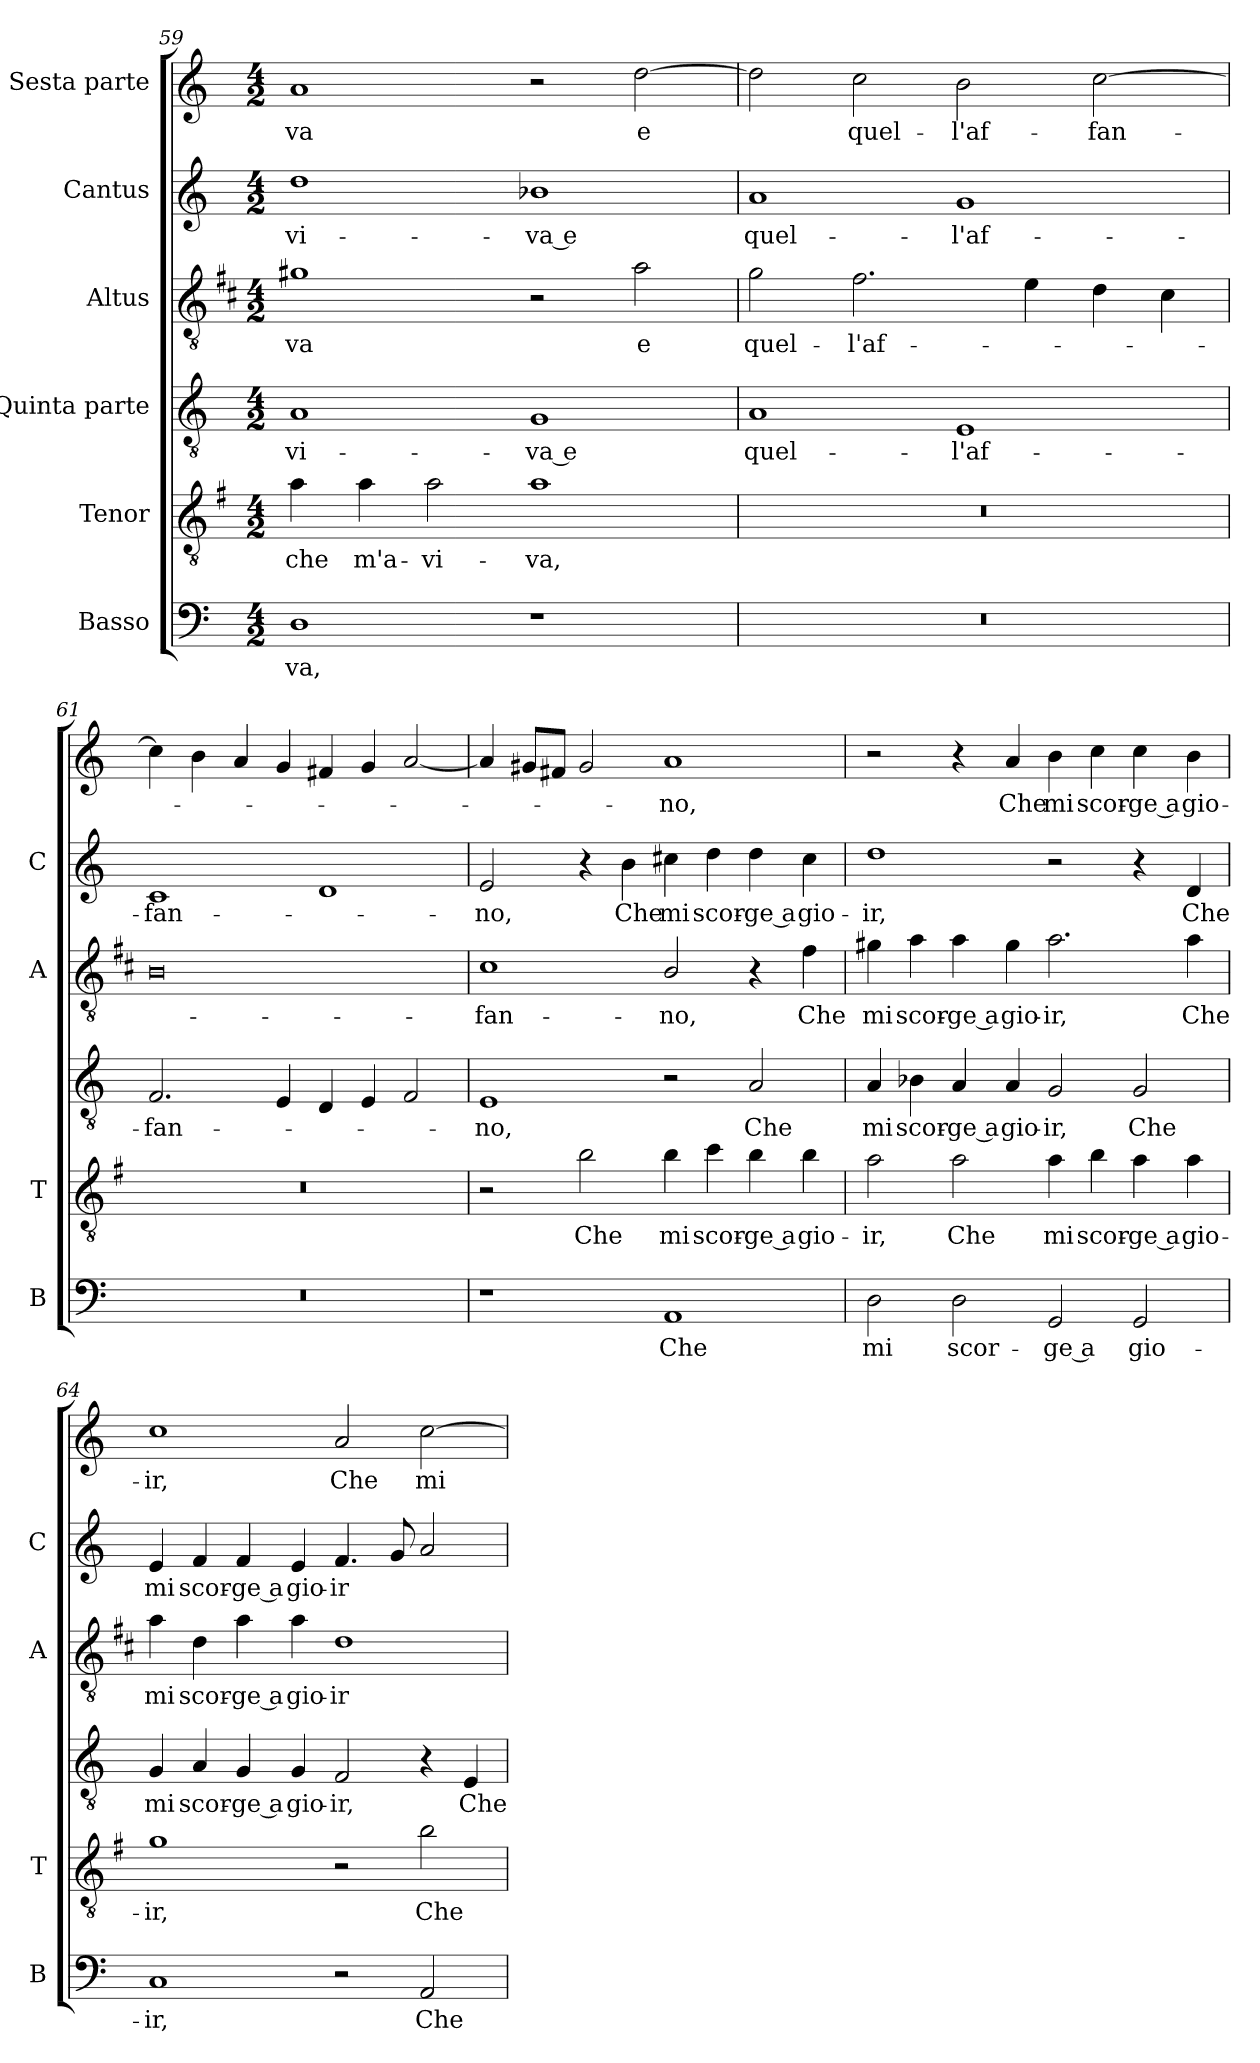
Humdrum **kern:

**kern	**text	**kern	**text	**kern	**text	**kern	**text	**kern	**text	**kern	**text
*part6	*part6	*part5	*part5	*part4	*part4	*part3	*part3	*part2	*part2	*part1	*part1
*staff6	*staff6	*staff5	*staff5	*staff4	*staff4	*staff3	*staff3	*staff2	*staff2	*staff1	*staff1
*I"Basso	*	*I"Tenor	*	*I"Quinta parte	*	*I"Altus	*	*I"Cantus	*	*I"Sesta parte	*
*I'B	*	*I'T	*	*	*	*I'A	*	*I'C	*	*	*
!!LO:LB:g=z
*clefF4	*	*clefGv2	*	*clefGv2	*	*clefGv2	*	*clefG2	*	*clefG2	*
*	*	*ITrd4c7	*	*	*	*ITrd1c2	*	*	*	*	*
*k[]	*	*k[]	*	*k[]	*	*k[]	*	*k[]	*	*k[]	*
*C:	*	*C:	*	*C:	*	*C:	*	*C:	*	*C:	*
*M4/2	*	*M4/2	*	*M4/2	*	*M4/2	*	*M4/2	*	*M4/2	*
=59	=59	=59	=59	=59	=59	=59	=59	=59	=59	=59	=59
!	!LO:LY:b	!	!LO:LY:b	!	!LO:LY:b	!	!LO:LY:b	!	!LO:LY:b	!	!LO:LY:b
1D	-va,	4d\	che	1A	-vi-	1f#X	-va	1dd	-vi-	1a	-va
!	!	!	!LO:LY:b	!	!	!	!	!	!	!	!
.	.	4d\	m'a-	.	.	.	.	.	.	.	.
!	!	!	!LO:LY:b	!	!	!	!	!	!	!	!
.	.	2d\	-vi-	.	.	.	.	.	.	.	.
!	!	!	!LO:LY:b	!	!LO:LY:b	!	!	!	!LO:LY:b	!	!
1r	.	1d	-va,	1G	-va e	2r	.	1b-X	-va e	2r	.
!	!	!	!	!	!	!	!LO:LY:b	!	!	!	!LO:LY:b
.	.	.	.	.	.	2g\	e	.	.	[2dd\	e
=60	=60	=60	=60	=60	=60	=60	=60	=60	=60	=60	=60
!	!	!	!	!	!LO:LY:b	!	!LO:LY:b	!	!LO:LY:b	!	!
0r	.	0r	.	1A	quel-	2f\	quel-	1a	quel-	2dd\]	.
!	!	!	!	!	!	!	!LO:LY:b	!	!	!	!LO:LY:b
.	.	.	.	.	.	2.e\	-l'af-	.	.	2cc\	quel-
!	!	!	!	!	!LO:LY:b	!	!	!	!LO:LY:b	!	!LO:LY:b
.	.	.	.	1E	-l'af-	.	.	1g	-l'af-	2b\	-l'af-
.	.	.	.	.	.	4d\	.	.	.	.	.
!	!	!	!	!	!	!	!	!	!	!	!LO:LY:b
.	.	.	.	.	.	4c\	.	.	.	[2cc\	-fan-
.	.	.	.	.	.	4B\	.	.	.	.	.
=61	=61	=61	=61	=61	=61	=61	=61	=61	=61	=61	=61
!	!	!	!	!	!LO:LY:b	!	!	!	!LO:LY:b	!	!
0r	.	0r	.	2.F/	-fan-	0A	.	1c	-fan-	4cc\]	.
.	.	.	.	.	.	.	.	.	.	4b\	.
.	.	.	.	.	.	.	.	.	.	4a/	.
.	.	.	.	4E/	.	.	.	.	.	4g/	.
.	.	.	.	4D/	.	.	.	1d	.	4f#X/	.
.	.	.	.	4E/	.	.	.	.	.	4g/	.
.	.	.	.	2F/	.	.	.	.	.	[2a/	.
=62	=62	=62	=62	=62	=62	=62	=62	=62	=62	=62	=62
!	!	!	!	!	!LO:LY:b	!	!LO:LY:b	!	!LO:LY:b	!	!
1r	.	2r	.	1E	-no,	1B	-fan-	2e/	-no,	4a/]	.
.	.	.	.	.	.	.	.	.	.	8g#X/L	.
.	.	.	.	.	.	.	.	.	.	8f#X/J	.
!	!	!	!LO:LY:b	!	!	!	!	!	!	!	!
.	.	2e\	Che	.	.	.	.	4r	.	2g#/	.
!	!	!	!	!	!	!	!	!	!LO:LY:b	!	!
.	.	.	.	.	.	.	.	4b\	Che	.	.
!	!LO:LY:b	!	!LO:LY:b	!	!	!	!LO:LY:b	!	!LO:LY:b	!	!LO:LY:b
1AA	Che	4e\	mi	2r	.	2A/	-no,	4cc#X\	mi	1a	-no,
!	!	!	!LO:LY:b	!	!	!	!	!	!LO:LY:b	!	!
.	.	4f\	scor-	.	.	.	.	4dd\	scor-	.	.
!	!	!	!LO:LY:b	!	!LO:LY:b	!	!	!	!LO:LY:b	!	!
.	.	4e\	-ge a	2A/	Che	4r	.	4dd\	-ge a	.	.
!	!	!	!LO:LY:b	!	!	!	!LO:LY:b	!	!LO:LY:b	!	!
.	.	4e\	gio-	.	.	4e\	Che	4cc#\	gio-	.	.
=63	=63	=63	=63	=63	=63	=63	=63	=63	=63	=63	=63
!	!LO:LY:b	!	!LO:LY:b	!	!LO:LY:b	!	!LO:LY:b	!	!LO:LY:b	!	!
2D\	mi	2d\	-ir,	4A/	mi	4f#X\	mi	1dd	-ir,	2r	.
!	!	!	!	!	!LO:LY:b	!	!LO:LY:b	!	!	!	!
.	.	.	.	4B-X\	scor-	4g\	scor-	.	.	.	.
!	!LO:LY:b	!	!LO:LY:b	!	!LO:LY:b	!	!LO:LY:b	!	!	!	!
2D\	scor-	2d\	Che	4A/	-ge a	4g\	-ge a	.	.	4r	.
!	!	!	!	!	!LO:LY:b	!	!LO:LY:b	!	!	!	!LO:LY:b
.	.	.	.	4A/	gio-	4f#\	gio-	.	.	4a/	Che
!	!LO:LY:b	!	!LO:LY:b	!	!LO:LY:b	!	!LO:LY:b	!	!	!	!LO:LY:b
2GG/	-ge a	4d\	mi	2G/	-ir,	2.g\	-ir,	2r	.	4b\	mi
!	!	!	!LO:LY:b	!	!	!	!	!	!	!	!LO:LY:b
.	.	4e\	scor-	.	.	.	.	.	.	4cc\	scor-
!	!LO:LY:b	!	!LO:LY:b	!	!LO:LY:b	!	!	!	!	!	!LO:LY:b
2GG/	gio-	4d\	-ge a	2G/	Che	.	.	4r	.	4cc\	-ge a
!	!	!	!LO:LY:b	!	!	!	!LO:LY:b	!	!LO:LY:b	!	!LO:LY:b
.	.	4d\	gio-	.	.	4g\	Che	4d/	Che	4b\	gio-
!!LO:PB:g=z
=64	=64	=64	=64	=64	=64	=64	=64	=64	=64	=64	=64
!	!LO:LY:b	!	!LO:LY:b	!	!LO:LY:b	!	!LO:LY:b	!	!LO:LY:b	!	!LO:LY:b
1C	-ir,	1c	-ir,	4G/	mi	4g\	mi	4e/	mi	1cc	-ir,
!	!	!	!	!	!LO:LY:b	!	!LO:LY:b	!	!LO:LY:b	!	!
.	.	.	.	4A/	scor-	4c\	scor-	4f/	scor-	.	.
!	!	!	!	!	!LO:LY:b	!	!LO:LY:b	!	!LO:LY:b	!	!
.	.	.	.	4G/	-ge a	4g\	-ge a	4f/	-ge a	.	.
!	!	!	!	!	!LO:LY:b	!	!LO:LY:b	!	!LO:LY:b	!	!
.	.	.	.	4G/	gio-	4g\	gio-	4e/	gio-	.	.
!	!	!	!	!	!LO:LY:b	!	!LO:LY:b	!	!LO:LY:b	!	!LO:LY:b
2r	.	2r	.	2F/	-ir,	1c	-ir	4.f/	-ir	2a/	Che
.	.	.	.	.	.	.	.	8g/	.	.	.
!	!LO:LY:b	!	!LO:LY:b	!	!	!	!	!	!	!	!LO:LY:b
2AA/	Che	2e\	Che	4r	.	.	.	2a/	.	[2cc\	mi
!	!	!	!	!	!LO:LY:b	!	!	!	!	!	!
.	.	.	.	4E/	Che	.	.	.	.	.	.
=	=	=	=	=	=	=	=	=	=	=	=
*-	*-	*-	*-	*-	*-	*-	*-	*-	*-	*-	*-
